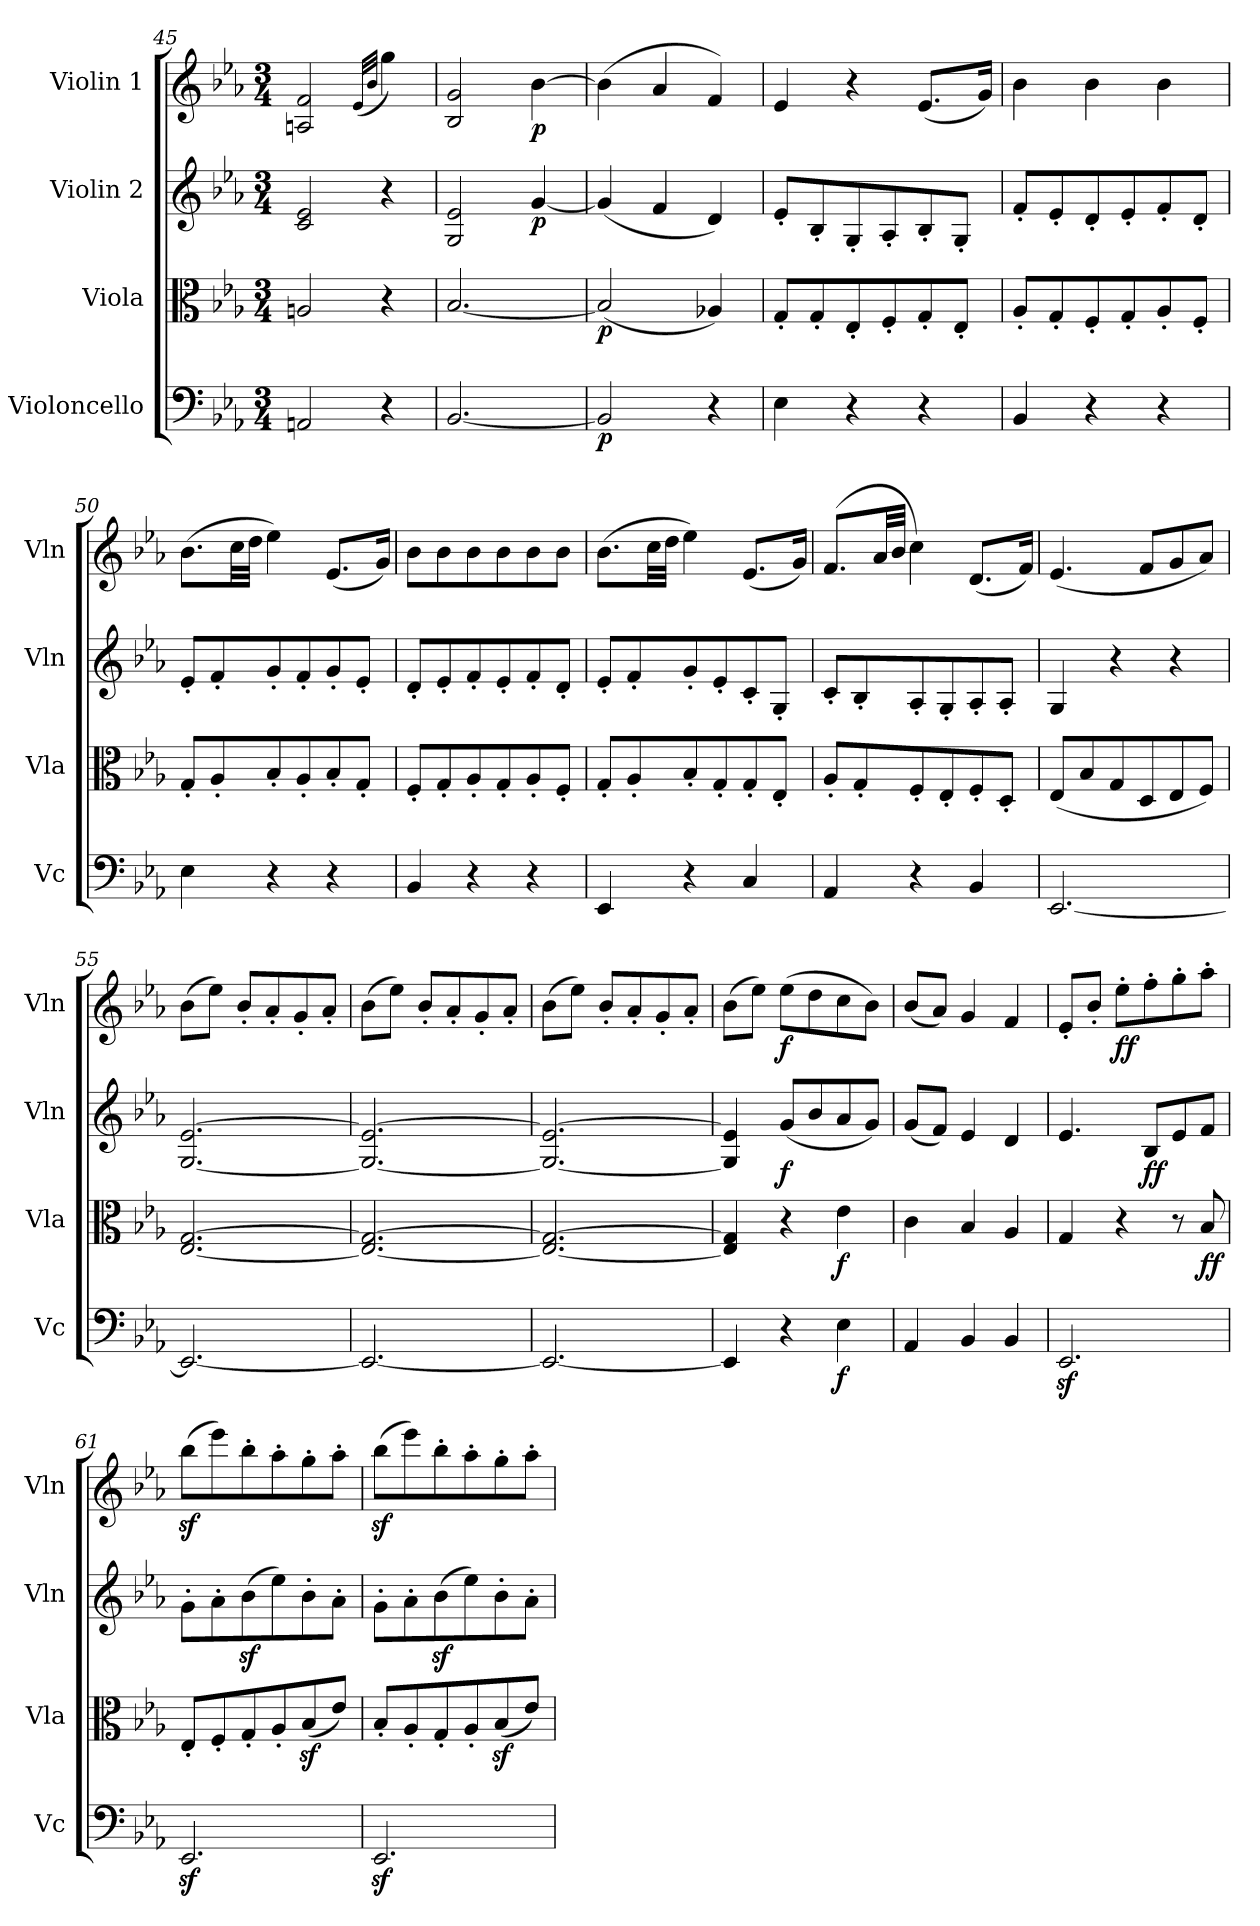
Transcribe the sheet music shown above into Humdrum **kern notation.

**kern	**dynam	**kern	**dynam	**kern	**dynam	**kern	**dynam
*part4	*part4	*part3	*part3	*part2	*part2	*part1	*part1
*staff4	*staff4	*staff3	*staff3	*staff2	*staff2	*staff1	*staff1
*I"Violoncello	*	*I"Viola	*	*I"Violin 2	*	*I"Violin 1	*
*I'Vc	*	*I'Vla	*	*I'Vln	*	*I'Vln	*
*clefF4	*	*clefC3	*	*clefG2	*	*clefG2	*
*k[b-e-a-]	*	*k[b-e-a-]	*	*k[b-e-a-]	*	*k[b-e-a-]	*
*M3/4	*	*M3/4	*	*M3/4	*	*M3/4	*
=45	=45	=45	=45	=45	=45	=45	=45
2AAn/	.	2An/	.	2c/ 2e-/	.	2An/ 2f/	.
.	.	.	.	.	.	(>32qe-/LLL	.
.	.	.	.	.	.	32qb-/JJJ	.
4r	.	4r	.	4r	.	4gg\)	.
=46	=46	=46	=46	=46	=46	=46	=46
[2.BB-/	.	[2.B-/	.	2G/ 2e-/	.	2B-/ 2g/	.
!	!	!	!	!	!LO:DY:b	!	!LO:DY:b
.	.	.	.	[4g/	p	[4b-\	p
=47	=47	=47	=47	=47	=47	=47	=47
!	!LO:DY:b	!	!LO:DY:b	!	!	!	!
2BB-/]	p	(2B-/]	p	(4g/]	.	(<4b-\]	.
.	.	.	.	4f/	.	4a-/	.
4r	.	4A-X/)	.	4d/)	.	4f/)	.
=48	=48	=48	=48	=48	=48	=48	=48
4E-\	.	8G'/L	.	8e-'/L	.	4e-/	.
.	.	8G'/	.	8B-'/	.	.	.
4r	.	8E-'/	.	8G'/	.	4r	.
.	.	8F'/	.	8A-'/	.	.	.
4r	.	8G'/	.	8B-'/	.	(8.e-/L	.
.	.	8E-'/J	.	8G'/J	.	.	.
.	.	.	.	.	.	16g/Jk)	.
=49	=49	=49	=49	=49	=49	=49	=49
4BB-/	.	8A-'/L	.	8f'/L	.	4b-\	.
.	.	8G'/	.	8e-'/	.	.	.
4r	.	8F'/	.	8d'/	.	4b-\	.
.	.	8G'/	.	8e-'/	.	.	.
4r	.	8A-'/	.	8f'/	.	4b-\	.
.	.	8F'/J	.	8d'/J	.	.	.
=50	=50	=50	=50	=50	=50	=50	=50
4E-\	.	8G'/L	.	8e-'/L	.	(8.b-\L	.
.	.	8A-'/	.	8f'/	.	.	.
.	.	.	.	.	.	32cc\LL	.
.	.	.	.	.	.	32dd\JJJ	.
4r	.	8B-'/	.	8g'/	.	4ee-\)	.
.	.	8A-'/	.	8f'/	.	.	.
4r	.	8B-'/	.	8g'/	.	(8.e-/L	.
.	.	8G'/J	.	8e-'/J	.	.	.
.	.	.	.	.	.	16g/Jk)	.
!!LO:LB:g=z
=51	=51	=51	=51	=51	=51	=51	=51
4BB-/	.	8F'/L	.	8d'/L	.	8b-\L	.
.	.	8G'/	.	8e-'/	.	8b-\	.
4r	.	8A-'/	.	8f'/	.	8b-\	.
.	.	8G'/	.	8e-'/	.	8b-\	.
4r	.	8A-'/	.	8f'/	.	8b-\	.
.	.	8F'/J	.	8d'/J	.	8b-\J	.
!!LO:PB:g=z
=52	=52	=52	=52	=52	=52	=52	=52
4EE-/	.	8G'/L	.	8e-'/L	.	(8.b-\L	.
.	.	8A-'/	.	8f'/	.	.	.
.	.	.	.	.	.	32cc\LL	.
.	.	.	.	.	.	32dd\JJJ	.
4r	.	8B-'/	.	8g'/	.	4ee-\)	.
.	.	8G'/	.	8e-'/	.	.	.
4C/	.	8G'/	.	8c'/	.	(8.e-/L	.
.	.	8E-'/J	.	8G'/J	.	.	.
.	.	.	.	.	.	16g/Jk)	.
=53	=53	=53	=53	=53	=53	=53	=53
4AA-/	.	8A-'/L	.	8c'/L	.	(8.f/L	.
.	.	8G'/	.	8B-'/	.	.	.
.	.	.	.	.	.	32a-/LL	.
.	.	.	.	.	.	32b-/JJJ	.
4r	.	8F'/	.	8A-'/	.	4cc\)	.
.	.	8E-'/	.	8G'/	.	.	.
4BB-/	.	8F'/	.	8A-'/	.	(8.d/L	.
.	.	8D'/J	.	8A-'/J	.	.	.
.	.	.	.	.	.	16f/Jk)	.
=54	=54	=54	=54	=54	=54	=54	=54
[2.EE-/	.	(8E-/L	.	4G/	.	(4.e-/	.
.	.	8B-/	.	.	.	.	.
.	.	8G/	.	4r	.	.	.
.	.	8D/	.	.	.	8f/L	.
.	.	8E-/	.	4r	.	8g/	.
.	.	8F/J)	.	.	.	8a-/J)	.
=55	=55	=55	=55	=55	=55	=55	=55
2.EE-/_	.	[2.E-/ [2.G/	.	[2.G/ [2.e-/	.	(8b-\L	.
.	.	.	.	.	.	8ee-\J)	.
.	.	.	.	.	.	8b-'/L	.
.	.	.	.	.	.	8a-'/	.
.	.	.	.	.	.	8g'/	.
.	.	.	.	.	.	8a-'/J	.
=56	=56	=56	=56	=56	=56	=56	=56
2.EE-/_	.	2.E-/_ 2.G/_	.	2.G/_ 2.e-/_	.	(8b-\L	.
.	.	.	.	.	.	8ee-\J)	.
.	.	.	.	.	.	8b-'/L	.
.	.	.	.	.	.	8a-'/	.
.	.	.	.	.	.	8g'/	.
.	.	.	.	.	.	8a-'/J	.
=57	=57	=57	=57	=57	=57	=57	=57
2.EE-/_	.	2.E-/_ 2.G/_	.	2.G/_ 2.e-/_	.	(8b-\L	.
.	.	.	.	.	.	8ee-\J)	.
.	.	.	.	.	.	8b-'/L	.
.	.	.	.	.	.	8a-'/	.
.	.	.	.	.	.	8g'/	.
.	.	.	.	.	.	8a-'/J	.
=58	=58	=58	=58	=58	=58	=58	=58
4EE-/]	.	4E-/] 4G/]	.	4G/] 4e-/]	.	(8b-\L	.
.	.	.	.	.	.	8ee-\J)	.
!	!	!	!	!	!LO:DY:b	!	!LO:DY:b
4r	.	4r	.	(8g/L	f	(8ee-\L	f
.	.	.	.	8b-/	.	8dd\	.
!	!LO:DY:b	!	!LO:DY:b	!	!	!	!
4E-\	f	4e-\	f	8a-/	.	8cc\	.
.	.	.	.	8g/J)	.	8b-\J)	.
!!LO:LB:g=z
=59	=59	=59	=59	=59	=59	=59	=59
4AA-/	.	4c\	.	(8g/L	.	(8b-/L	.
.	.	.	.	8f/J)	.	8a-/J)	.
4BB-/	.	4B-/	.	4e-/	.	4g/	.
4BB-/	.	4A-/	.	4d/	.	4f/	.
=60	=60	=60	=60	=60	=60	=60	=60
2.EE-z</	.	4G/	.	4.e-/	.	8e-'/L	.
.	.	.	.	.	.	8b-'/J	.
!	!	!	!	!	!	!	!LO:DY:b
.	.	4r	.	.	.	8ee-'\L	ff
!	!	!	!	!	!LO:DY:b	!	!
.	.	.	.	8B-/L	ff	8ff'\	.
.	.	8r	.	8e-/	.	8gg'\	.
!	!	!	!LO:DY:b	!	!	!	!
.	.	8B-/	ff	8f/J	.	8aa-'\J	.
=61	=61	=61	=61	=61	=61	=61	=61
2.EE-z</	.	8E-'/L	.	8g'\L	.	(8bb-z<\L	.
.	.	8F'/	.	8a-'\	.	8eee-\)	.
.	.	8G'/	.	(8b-z<\	.	8bb-'\	.
.	.	8A-'/	.	8ee-\)	.	8aa-'\	.
.	.	(8B-z</	.	8b-'\	.	8gg'\	.
.	.	8e-/J)	.	8a-'\J	.	8aa-'\J	.
=62	=62	=62	=62	=62	=62	=62	=62
2.EE-z</	.	8B-'/L	.	8g'\L	.	(8bb-z<\L	.
.	.	8A-'/	.	8a-'\	.	8eee-\)	.
.	.	8G'/	.	(8b-z<\	.	8bb-'\	.
.	.	8A-'/	.	8ee-\)	.	8aa-'\	.
.	.	(8B-z</	.	8b-'\	.	8gg'\	.
.	.	8e-/J)	.	8a-'\J	.	8aa-'\J	.
=	=	=	=	=	=	=	=
*-	*-	*-	*-	*-	*-	*-	*-
